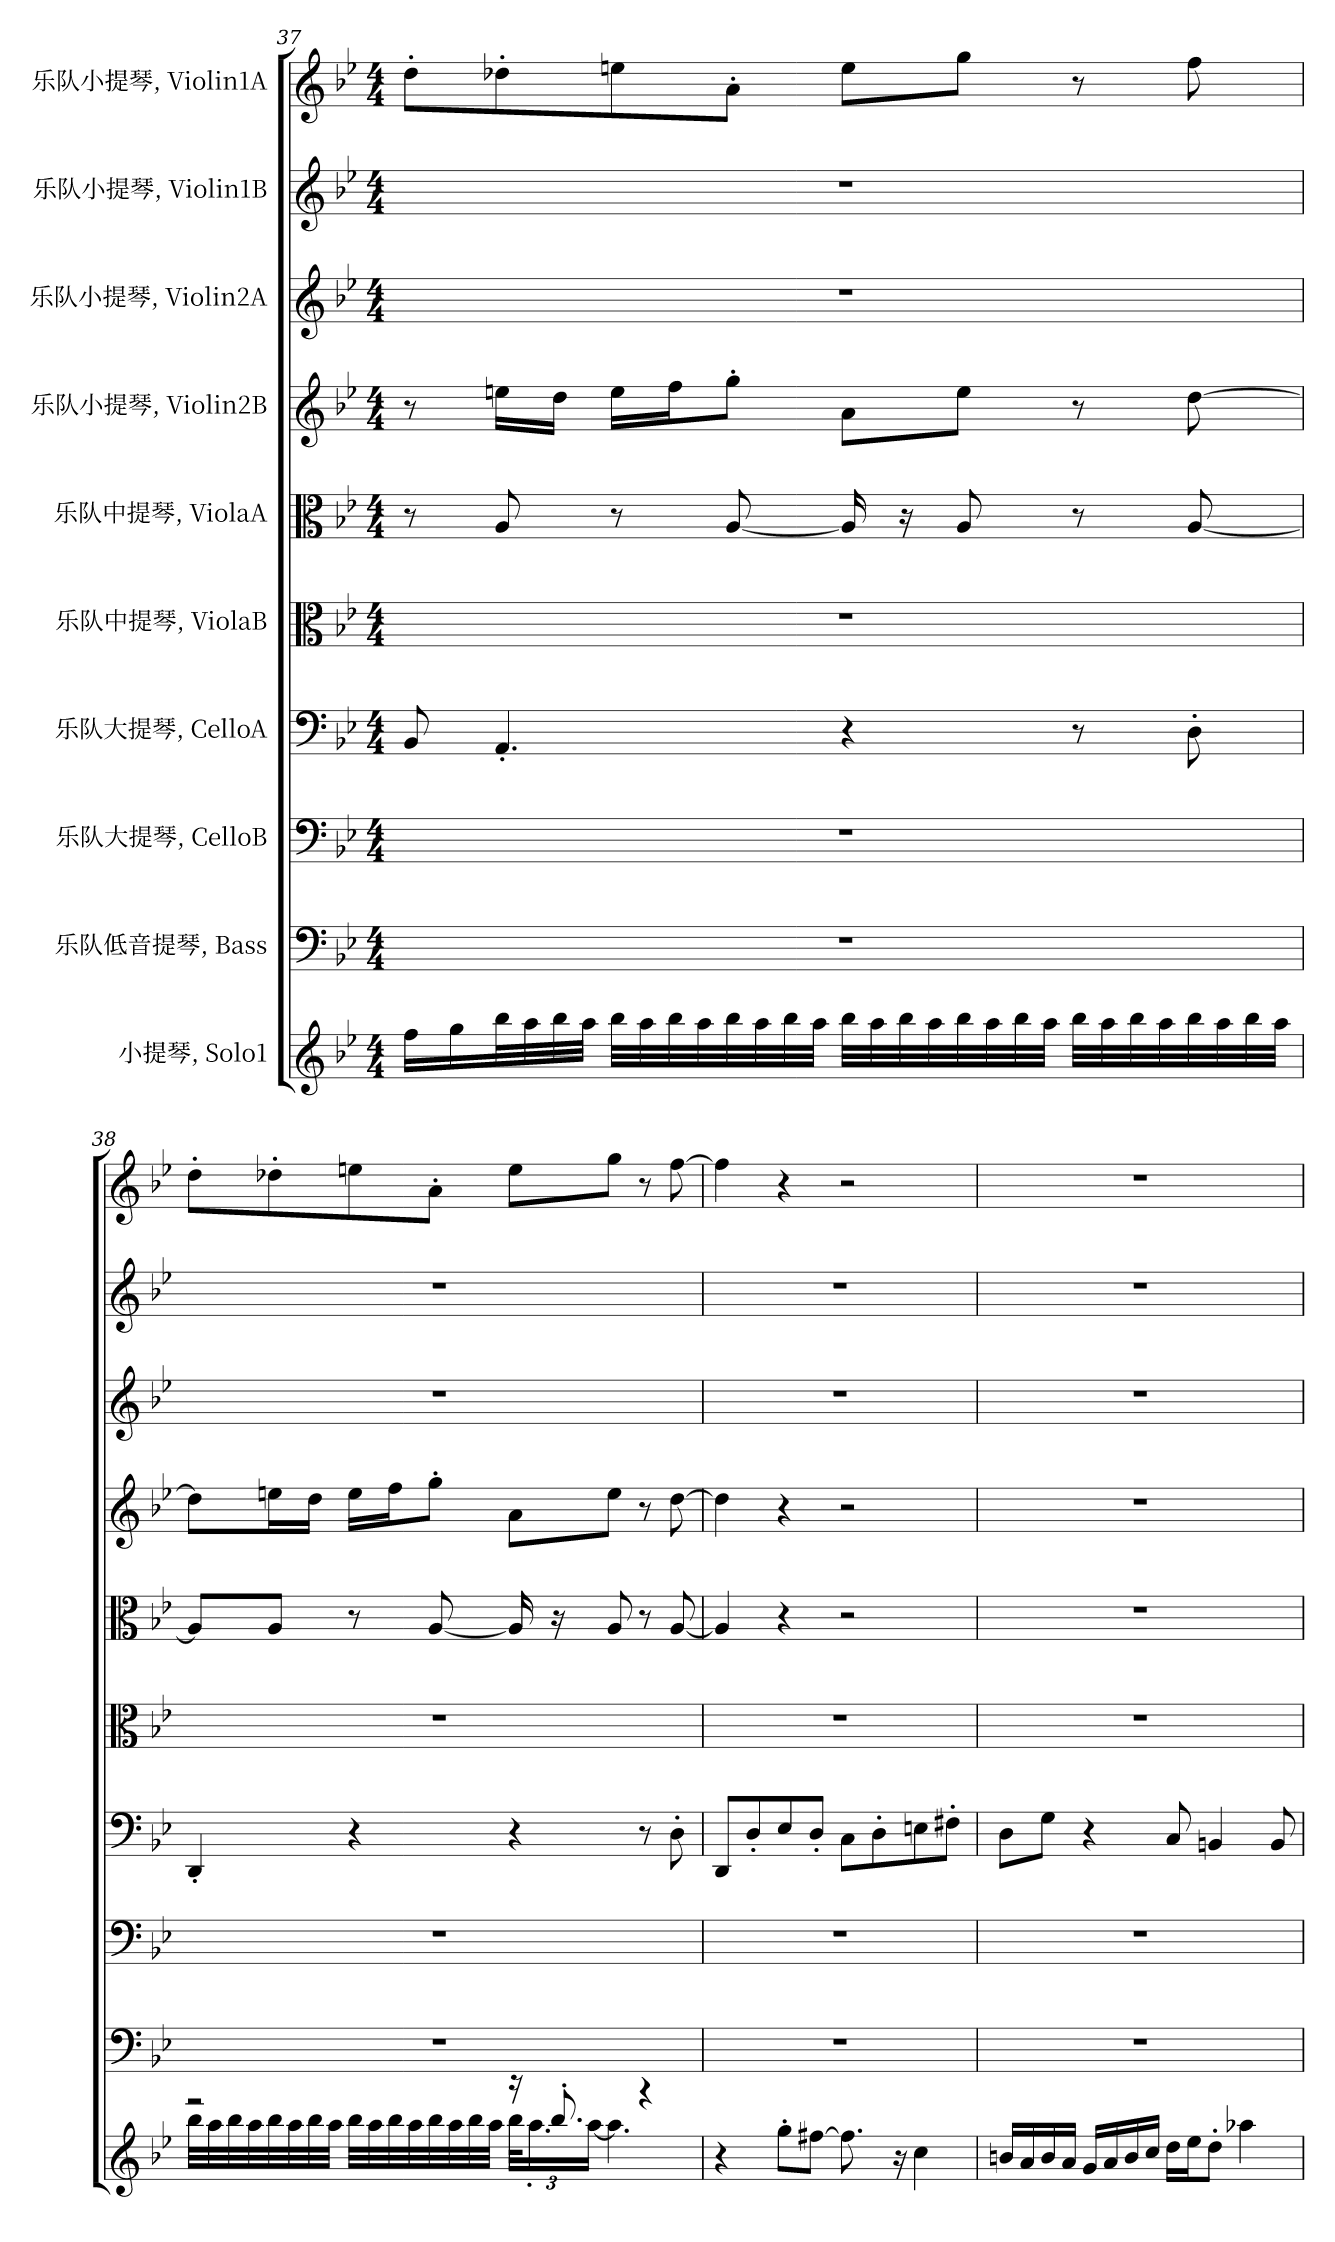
**kern	**kern	**kern	**kern	**kern	**kern	**kern	**kern	**kern	**kern
*part10	*part9	*part8	*part7	*part6	*part5	*part4	*part3	*part2	*part1
*staff10	*staff9	*staff8	*staff7	*staff6	*staff5	*staff4	*staff3	*staff2	*staff1
*I"小提琴, Solo1	*I"乐队低音提琴, Bass	*I"乐队大提琴, CelloB	*I"乐队大提琴, CelloA	*I"乐队中提琴, ViolaB	*I"乐队中提琴, ViolaA	*I"乐队小提琴, Violin2B	*I"乐队小提琴, Violin2A	*I"乐队小提琴, Violin1B	*I"乐队小提琴, Violin1A
!!LO:PB:g=z
*clefG2	*clefF4	*clefF4	*clefF4	*clefC3	*clefC3	*clefG2	*clefG2	*clefG2	*clefG2
*	*ITrd7c12	*	*	*	*	*	*	*	*
*k[b-e-]	*k[b-e-]	*k[b-e-]	*k[b-e-]	*k[b-e-]	*k[b-e-]	*k[b-e-]	*k[b-e-]	*k[b-e-]	*k[b-e-]
*M4/4	*M4/4	*M4/4	*M4/4	*M4/4	*M4/4	*M4/4	*M4/4	*M4/4	*M4/4
=37	=37	=37	=37	=37	=37	=37	=37	=37	=37
16ff\LL	1r	1r	8BB-/	1r	8r	8r	1r	1r	8dd'\L
16gg\	.	.	.	.	.	.	.	.	.
32bb-\L	.	.	4.AA'/	.	8A/	16een\LL	.	.	8dd-X'\
32aa\	.	.	.	.	.	.	.	.	.
32bb-\	.	.	.	.	.	16dd\JJ	.	.	.
32aa\JJJ	.	.	.	.	.	.	.	.	.
32bb-\LLL	.	.	.	.	8r	16ee\LL	.	.	8een\
32aa\	.	.	.	.	.	.	.	.	.
32bb-\	.	.	.	.	.	16ff\J	.	.	.
32aa\	.	.	.	.	.	.	.	.	.
32bb-\	.	.	.	.	[8A/	8gg'\J	.	.	8a'\J
32aa\	.	.	.	.	.	.	.	.	.
32bb-\	.	.	.	.	.	.	.	.	.
32aa\JJJ	.	.	.	.	.	.	.	.	.
32bb-\LLL	.	.	4r	.	16A/]	8a\L	.	.	8ee\L
32aa\	.	.	.	.	.	.	.	.	.
32bb-\	.	.	.	.	16r	.	.	.	.
32aa\	.	.	.	.	.	.	.	.	.
32bb-\	.	.	.	.	8A/	8ee\J	.	.	8gg\J
32aa\	.	.	.	.	.	.	.	.	.
32bb-\	.	.	.	.	.	.	.	.	.
32aa\JJJ	.	.	.	.	.	.	.	.	.
32bb-\LLL	.	.	8r	.	8r	8r	.	.	8r
32aa\	.	.	.	.	.	.	.	.	.
32bb-\	.	.	.	.	.	.	.	.	.
32aa\	.	.	.	.	.	.	.	.	.
32bb-\	.	.	8D'\	.	[8A/	[8dd\	.	.	8ff\
32aa\	.	.	.	.	.	.	.	.	.
32bb-\	.	.	.	.	.	.	.	.	.
32aa\JJJ	.	.	.	.	.	.	.	.	.
!!LO:PB:g=z
=38	=38	=38	=38	=38	=38	=38	=38	=38	=38
*^	*	*	*	*	*	*	*	*	*
2r	32bb-\LLL	1r	1r	4DD'/	1r	8A/L]	8dd\L]	1r	1r	8dd'\L
.	32aa\	.	.	.	.	.	.	.	.	.
.	32bb-\	.	.	.	.	.	.	.	.	.
.	32aa\	.	.	.	.	.	.	.	.	.
.	32bb-\	.	.	.	.	8A/J	16een\L	.	.	8dd-X'\
.	32aa\	.	.	.	.	.	.	.	.	.
.	32bb-\	.	.	.	.	.	16dd\JJ	.	.	.
.	32aa\JJJ	.	.	.	.	.	.	.	.	.
.	32bb-\LLL	.	.	4r	.	8r	16ee\LL	.	.	8een\
.	32aa\	.	.	.	.	.	.	.	.	.
.	32bb-\	.	.	.	.	.	16ff\J	.	.	.
.	32aa\	.	.	.	.	.	.	.	.	.
.	32bb-\	.	.	.	.	[8A/	8gg'\J	.	.	8a'\J
.	32aa\	.	.	.	.	.	.	.	.	.
.	32bb-\	.	.	.	.	.	.	.	.	.
.	32aa\JJJ	.	.	.	.	.	.	.	.	.
*	*Xbrackettup	*	*	*	*	*	*	*	*	*
16r	48bb-\KLL	.	.	4r	.	16A/]	8a\L	.	.	8ee\L
.	24.aa'\	.	.	.	.	.	.	.	.	.
8.bb-'/	.	.	.	.	.	16r	.	.	.	.
.	[24aa\JJ	.	.	.	.	.	.	.	.	.
.	4.aa\]	.	.	.	.	8A/	8ee\J	.	.	8gg\J
4r	.	.	.	8r	.	8r	8r	.	.	8r
.	.	.	.	8D'\	.	[8A/	[8dd\	.	.	[8ff\
*v	*v	*	*	*	*	*	*	*	*	*
=39	=39	=39	=39	=39	=39	=39	=39	=39	=39
4r	1r	1r	8DD/L	1r	4A/]	4dd\]	1r	1r	4ff\]
.	.	.	8D'/	.	.	.	.	.	.
8gg'\L	.	.	8E-/	.	4r	4r	.	.	4r
[8ff#X\J	.	.	8D'/J	.	.	.	.	.	.
8.ff#\]	.	.	8C\L	.	2r	2r	.	.	2r
.	.	.	8D'\	.	.	.	.	.	.
16r	.	.	.	.	.	.	.	.	.
4cc\	.	.	8En\	.	.	.	.	.	.
.	.	.	8F#X'\J	.	.	.	.	.	.
!!LO:PB:g=z
=40	=40	=40	=40	=40	=40	=40	=40	=40	=40
16bn/LL	1r	1r	8D\L	1r	1r	1r	1r	1r	1r
16a/	.	.	.	.	.	.	.	.	.
16b/	.	.	8G\J	.	.	.	.	.	.
16a/JJ	.	.	.	.	.	.	.	.	.
16g/LL	.	.	4r	.	.	.	.	.	.
16a/	.	.	.	.	.	.	.	.	.
16b/	.	.	.	.	.	.	.	.	.
16cc/JJ	.	.	.	.	.	.	.	.	.
16dd\LL	.	.	8C/	.	.	.	.	.	.
16ee-\J	.	.	.	.	.	.	.	.	.
8dd'\J	.	.	4BBn/	.	.	.	.	.	.
4aa-X\	.	.	.	.	.	.	.	.	.
.	.	.	8BB/	.	.	.	.	.	.
=	=	=	=	=	=	=	=	=	=
*-	*-	*-	*-	*-	*-	*-	*-	*-	*-
